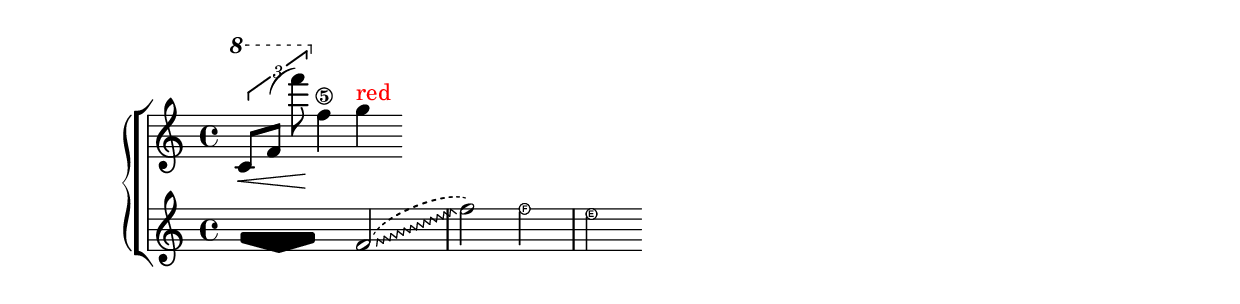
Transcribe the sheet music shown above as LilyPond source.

\header {
  texidoc = "Excercise all output functions"
}

\version "2.14.0"

\paper { ragged-right = ##t }

\relative c'' {
  \new StaffGroup \new PianoStaff <<
    \new Staff
      {
	\ottava #1
	\times 2/3 { c8[\< f]( f''\!) }
	\ottava #0
	<f,, \5>4

	\override TextScript #'color = #red
	g4^"red"
      }

    \new Staff \relative c'' {
      \makeClusters { <g a>8 <e a> <g a>4 }

      \override Glissando #'style = #'zigzag
      \slurDashed
      f2( \glissando f')
      \easyHeadsOn
      f e
    }
  >>
}
